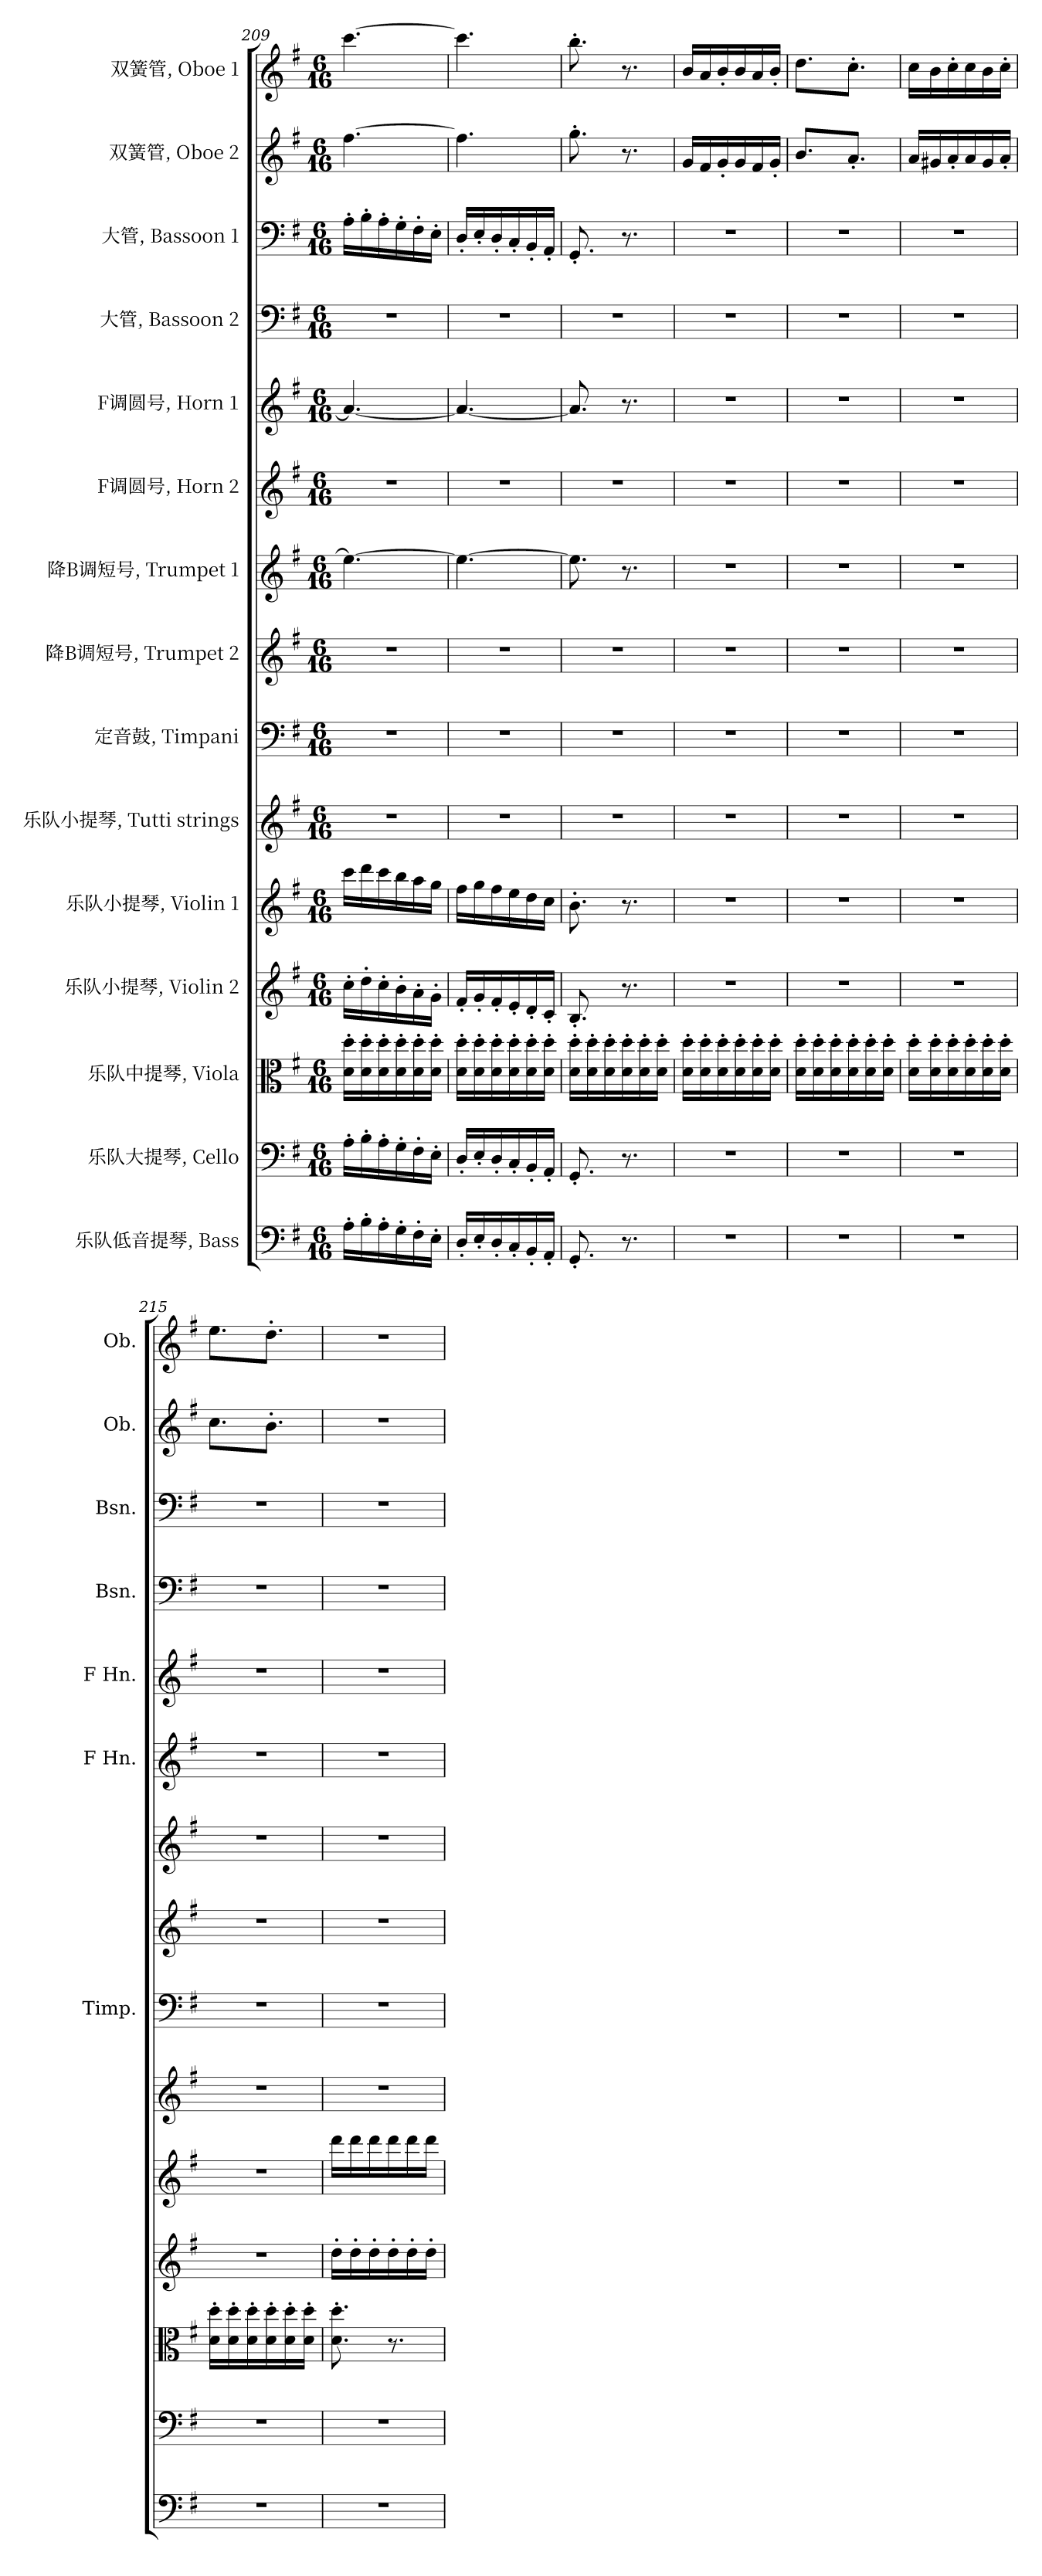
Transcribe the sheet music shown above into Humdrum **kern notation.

**kern	**kern	**kern	**kern	**kern	**kern	**kern	**kern	**kern	**kern	**kern	**kern	**kern	**kern	**kern
*part15	*part14	*part13	*part12	*part11	*part10	*part9	*part8	*part7	*part6	*part5	*part4	*part3	*part2	*part1
*staff15	*staff14	*staff13	*staff12	*staff11	*staff10	*staff9	*staff8	*staff7	*staff6	*staff5	*staff4	*staff3	*staff2	*staff1
*I"乐队低音提琴, Bass	*I"乐队大提琴, Cello	*I"乐队中提琴, Viola	*I"乐队小提琴, Violin 2	*I"乐队小提琴, Violin 1	*I"乐队小提琴, Tutti strings	*I"定音鼓, Timpani	*I"降B调短号, Trumpet 2	*I"降B调短号, Trumpet 1	*I"F调圆号, Horn 2	*I"F调圆号, Horn 1	*I"大管, Bassoon 2	*I"大管, Bassoon 1	*I"双簧管, Oboe 2	*I"双簧管, Oboe 1
*	*	*	*	*	*	*I'Timp.	*	*	*I'F Hn.	*I'F Hn.	*I'Bsn.	*I'Bsn.	*I'Ob.	*I'Ob.
!!LO:PB:g=z
*clefF4	*clefF4	*clefC3	*clefG2	*clefG2	*clefG2	*clefF4	*clefG2	*clefG2	*clefG2	*clefG2	*clefF4	*clefF4	*clefG2	*clefG2
*ITrd7c12	*	*	*	*	*	*	*ITrd1c2	*ITrd1c2	*ITrd4c7	*ITrd4c7	*	*	*	*
*k[f#]	*k[f#]	*k[f#]	*k[f#]	*k[f#]	*k[f#]	*k[f#]	*k[b-]	*k[b-]	*k[]	*k[]	*k[f#]	*k[f#]	*k[f#]	*k[f#]
*M6/16	*M6/16	*M6/16	*M6/16	*M6/16	*M6/16	*M6/16	*M6/16	*M6/16	*M6/16	*M6/16	*M6/16	*M6/16	*M6/16	*M6/16
*MM129	*MM129	*MM129	*MM129	*MM129	*MM129	*MM129	*MM129	*MM129	*MM129	*MM129	*MM129	*MM129	*MM129	*MM129
=209	=209	=209	=209	=209	=209	=209	=209	=209	=209	=209	=209	=209	=209	=209
16AA'\LL	16A'\LL	16d\' 16dd\'LL	16cc'\LL	16ccc\LL	4.r	4.r	4.r	4.dd\_	4.r	4.d/_	4.r	16A'\LL	[4.ff#\	[4.ccc\
16BB'\	16B'\	16d\' 16dd\'	16dd'\	16ddd\	.	.	.	.	.	.	.	16B'\	.	.
16AA'\	16A'\	16d\' 16dd\'	16cc'\	16ccc\	.	.	.	.	.	.	.	16A'\	.	.
16GG'\	16G'\	16d\' 16dd\'	16b'\	16bb\	.	.	.	.	.	.	.	16G'\	.	.
16FF#'\	16F#'\	16d\' 16dd\'	16a'\	16aa\	.	.	.	.	.	.	.	16F#'\	.	.
16EE'\JJ	16E'\JJ	16d\' 16dd\'JJ	16g'\JJ	16gg\JJ	.	.	.	.	.	.	.	16E'\JJ	.	.
=210	=210	=210	=210	=210	=210	=210	=210	=210	=210	=210	=210	=210	=210	=210
16DD'/LL	16D'/LL	16d\' 16dd\'LL	16f#'/LL	16ff#\LL	4.r	4.r	4.r	4.dd\_	4.r	4.d/_	4.r	16D'/LL	4.ff#\]	4.ccc\]
16EE'/	16E'/	16d\' 16dd\'	16g'/	16gg\	.	.	.	.	.	.	.	16E'/	.	.
16DD'/	16D'/	16d\' 16dd\'	16f#'/	16ff#\	.	.	.	.	.	.	.	16D'/	.	.
16CC'/	16C'/	16d\' 16dd\'	16e'/	16ee\	.	.	.	.	.	.	.	16C'/	.	.
16BBB'/	16BB'/	16d\' 16dd\'	16d'/	16dd\	.	.	.	.	.	.	.	16BB'/	.	.
16AAA'/JJ	16AA'/JJ	16d\' 16dd\'JJ	16c'/JJ	16cc\JJ	.	.	.	.	.	.	.	16AA'/JJ	.	.
=211	=211	=211	=211	=211	=211	=211	=211	=211	=211	=211	=211	=211	=211	=211
*	*	*	*	*	*	*	*	*	*	*	*	*	*	*MM124
8.GGG'/	8.GG'/	16d\' 16dd\'LL	8.B'/	8.b'\	4.r	4.r	4.r	8.dd\]	4.r	8.d/]	4.r	8.GG'/	8.gg'\	8.bb'\
.	.	16d\' 16dd\'	.	.	.	.	.	.	.	.	.	.	.	.
.	.	16d\' 16dd\'	.	.	.	.	.	.	.	.	.	.	.	.
8.r	8.r	16d\' 16dd\'	8.r	8.r	.	.	.	8.r	.	8.r	.	8.r	8.r	8.r
.	.	16d\' 16dd\'	.	.	.	.	.	.	.	.	.	.	.	.
.	.	16d\' 16dd\'JJ	.	.	.	.	.	.	.	.	.	.	.	.
=212	=212	=212	=212	=212	=212	=212	=212	=212	=212	=212	=212	=212	=212	=212
4.r	4.r	16d\' 16dd\'LL	4.r	4.r	4.r	4.r	4.r	4.r	4.r	4.r	4.r	4.r	16g/LL	16b/LL
.	.	16d\' 16dd\'	.	.	.	.	.	.	.	.	.	.	16f#/	16a/
.	.	16d\' 16dd\'	.	.	.	.	.	.	.	.	.	.	16g'/	16b'/
.	.	16d\' 16dd\'	.	.	.	.	.	.	.	.	.	.	16g/	16b/
.	.	16d\' 16dd\'	.	.	.	.	.	.	.	.	.	.	16f#/	16a/
*	*	*	*	*	*	*	*	*	*	*	*	*	*	*MM117
.	.	16d\' 16dd\'JJ	.	.	.	.	.	.	.	.	.	.	16g'/JJ	16b'/JJ
!!LO:PB:g=z
=213	=213	=213	=213	=213	=213	=213	=213	=213	=213	=213	=213	=213	=213	=213
*	*	*	*	*	*	*	*	*	*	*	*	*	*	*MM128
4.r	4.r	16d\' 16dd\'LL	4.r	4.r	4.r	4.r	4.r	4.r	4.r	4.r	4.r	4.r	8.b/L	8.dd\L
.	.	16d\' 16dd\'	.	.	.	.	.	.	.	.	.	.	.	.
.	.	16d\' 16dd\'	.	.	.	.	.	.	.	.	.	.	.	.
.	.	16d\' 16dd\'	.	.	.	.	.	.	.	.	.	.	8.a'/J	8.cc'\J
.	.	16d\' 16dd\'	.	.	.	.	.	.	.	.	.	.	.	.
.	.	16d\' 16dd\'JJ	.	.	.	.	.	.	.	.	.	.	.	.
=214	=214	=214	=214	=214	=214	=214	=214	=214	=214	=214	=214	=214	=214	=214
4.r	4.r	16d\' 16dd\'LL	4.r	4.r	4.r	4.r	4.r	4.r	4.r	4.r	4.r	4.r	16a/LL	16cc\LL
.	.	16d\' 16dd\'	.	.	.	.	.	.	.	.	.	.	16g#X/	16b\
.	.	16d\' 16dd\'	.	.	.	.	.	.	.	.	.	.	16a'/	16cc'\
.	.	16d\' 16dd\'	.	.	.	.	.	.	.	.	.	.	16a/	16cc\
.	.	16d\' 16dd\'	.	.	.	.	.	.	.	.	.	.	16g#/	16b\
*	*	*	*	*	*	*	*	*	*	*	*	*	*	*MM117
.	.	16d\' 16dd\'JJ	.	.	.	.	.	.	.	.	.	.	16a'/JJ	16cc'\JJ
=215	=215	=215	=215	=215	=215	=215	=215	=215	=215	=215	=215	=215	=215	=215
*	*	*	*	*	*	*	*	*	*	*	*	*	*	*MM128
4.r	4.r	16d\' 16dd\'LL	4.r	4.r	4.r	4.r	4.r	4.r	4.r	4.r	4.r	4.r	8.cc\L	8.ee\L
.	.	16d\' 16dd\'	.	.	.	.	.	.	.	.	.	.	.	.
.	.	16d\' 16dd\'	.	.	.	.	.	.	.	.	.	.	.	.
.	.	16d\' 16dd\'	.	.	.	.	.	.	.	.	.	.	8.b'\J	8.dd'\J
.	.	16d\' 16dd\'	.	.	.	.	.	.	.	.	.	.	.	.
.	.	16d\' 16dd\'JJ	.	.	.	.	.	.	.	.	.	.	.	.
=216	=216	=216	=216	=216	=216	=216	=216	=216	=216	=216	=216	=216	=216	=216
*	*	*	*	*	*	*	*	*	*	*	*	*	*	*MM120
4.r	4.r	8.d\' 8.dd\'	16dd'\LL	16ddd\LL	4.r	4.r	4.r	4.r	4.r	4.r	4.r	4.r	4.r	4.r
.	.	.	16dd'\	16ddd\	.	.	.	.	.	.	.	.	.	.
.	.	.	16dd'\	16ddd\	.	.	.	.	.	.	.	.	.	.
.	.	8.r	16dd'\	16ddd\	.	.	.	.	.	.	.	.	.	.
.	.	.	16dd'\	16ddd\	.	.	.	.	.	.	.	.	.	.
.	.	.	16dd'\JJ	16ddd\JJ	.	.	.	.	.	.	.	.	.	.
=	=	=	=	=	=	=	=	=	=	=	=	=	=	=
*-	*-	*-	*-	*-	*-	*-	*-	*-	*-	*-	*-	*-	*-	*-
